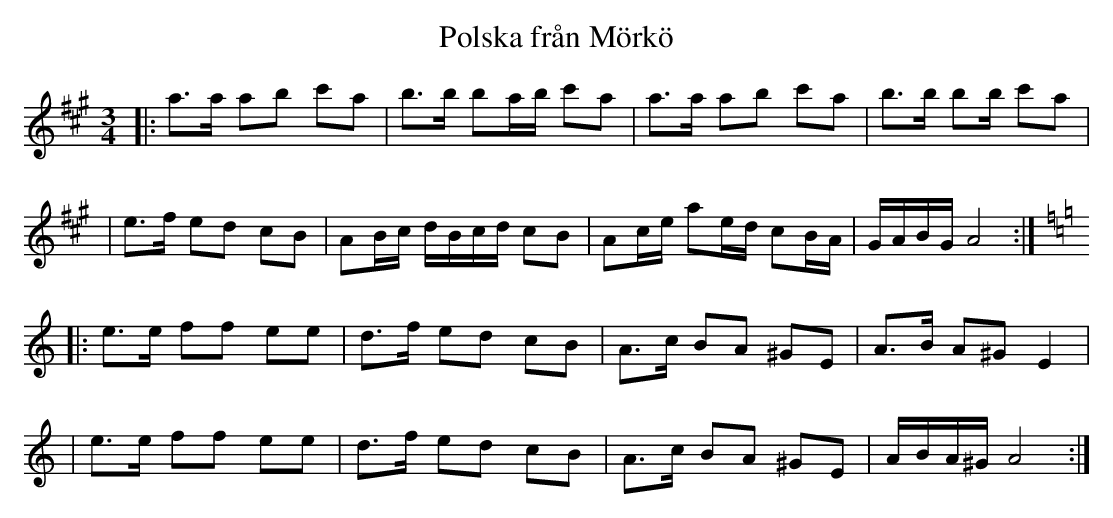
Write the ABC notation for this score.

X:1
T: Polska fr\aan M\"ork\"o
M: 3/4
L: 1/8
K: A	% and Am
|: a>a ab c'a | b>b ba/b/ c'a | a>a ab c'a | b>b bq/b/ c'a |
|  e>f ed cB | AB/c/ d/B/c/d/ cB | Ac/e/ ae/d/ cB/A/ | G/A/B/G/ A4 :|[K:=f=c=g]
K: Am
|: e>e ff ee | d>f ed cB | A>c BA ^GE | A>B A^G E2 |
|  e>e ff ee | d>f ed cB | A>c BA ^GE | A/B/A/^G/ A4 :|
